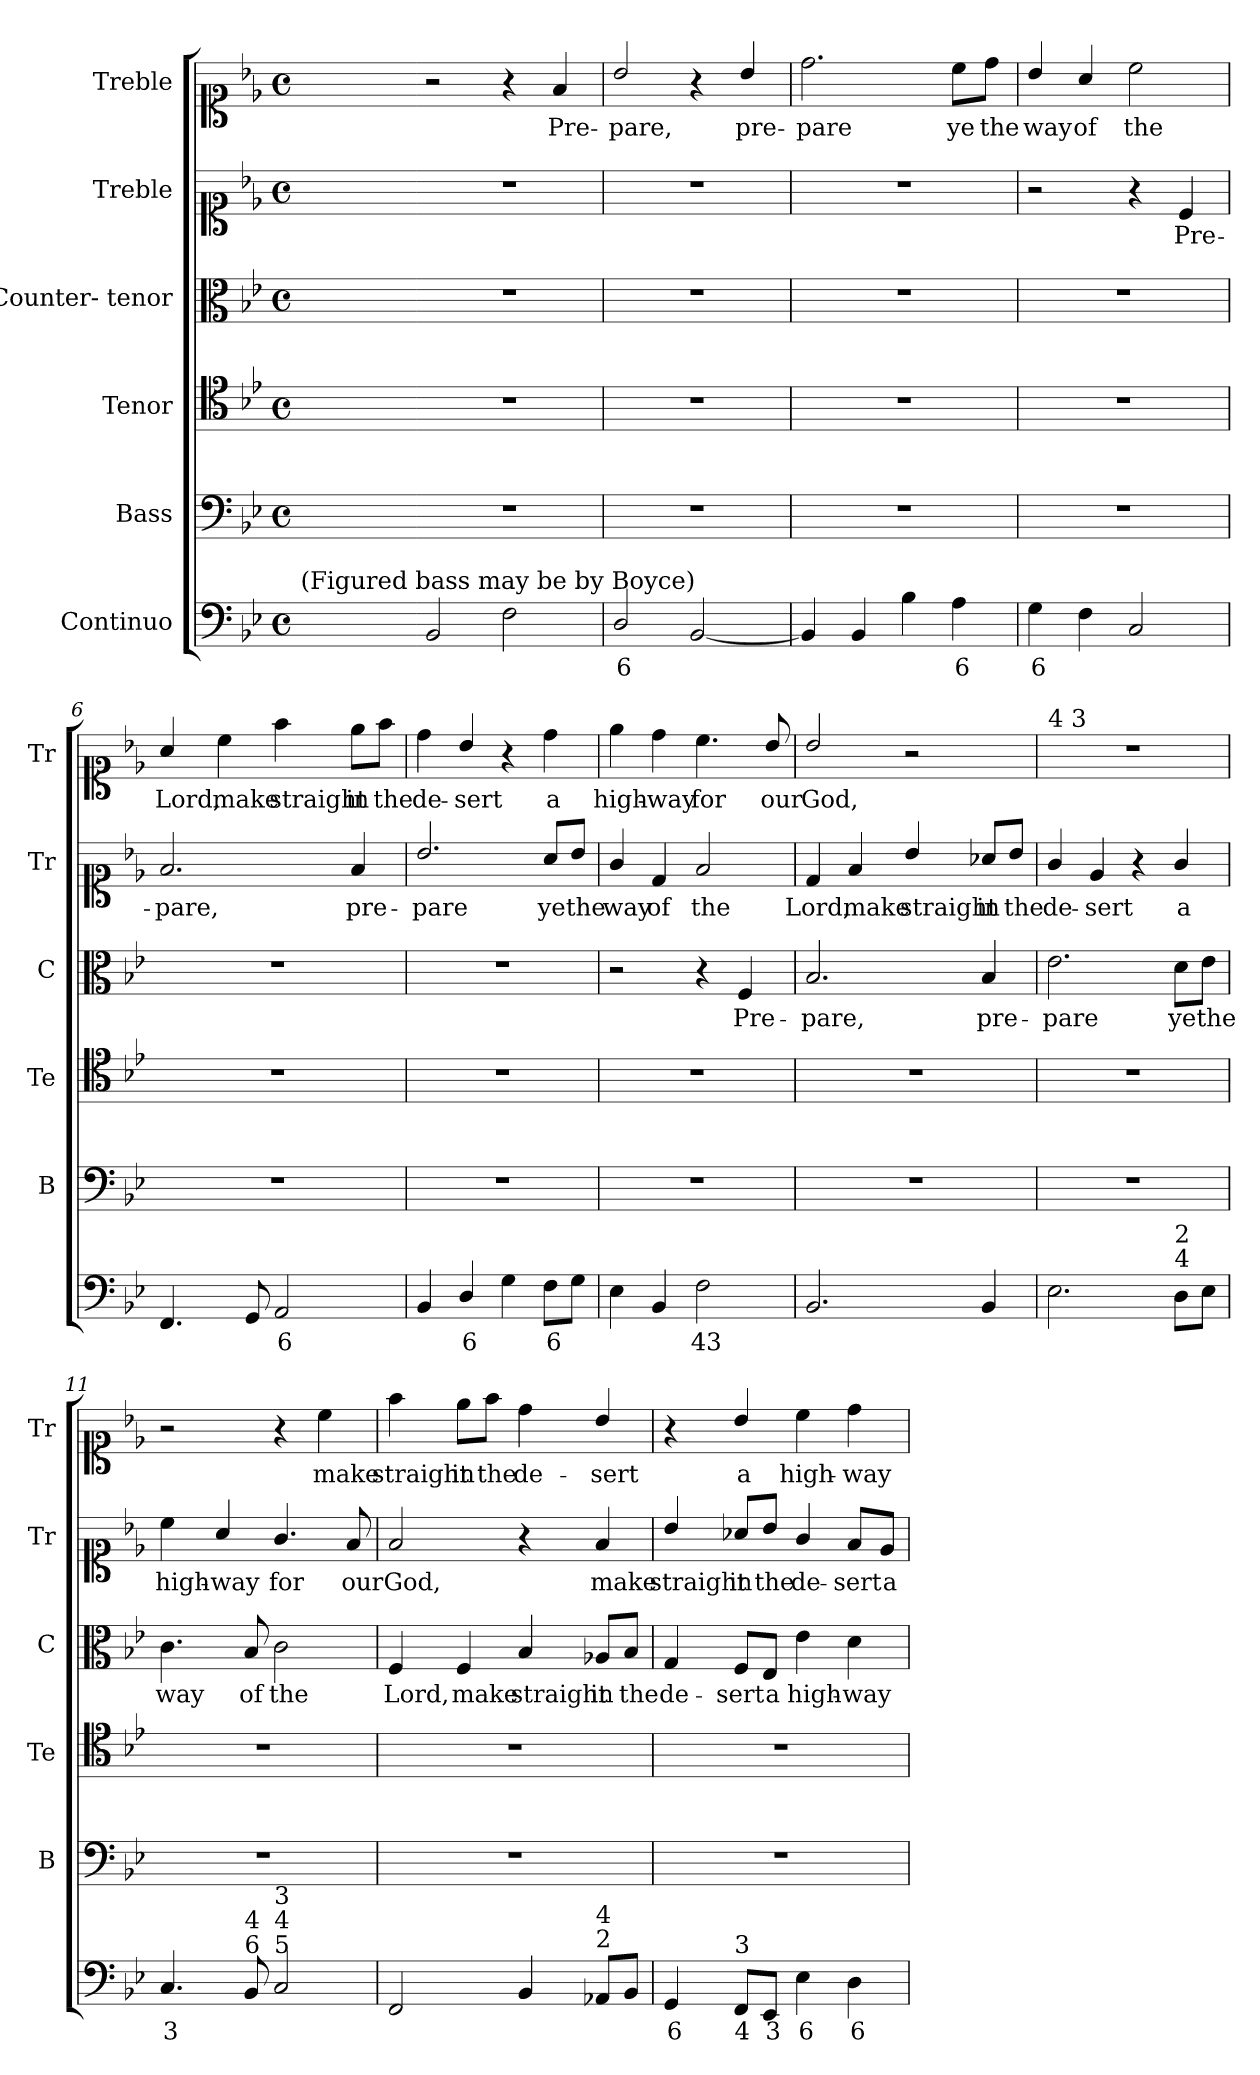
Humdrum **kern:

**kern	**text	**kern	**kern	**kern	**text	**kern	**text	**kern	**text
*part6	*part6	*part5	*part4	*part3	*part3	*part2	*part2	*part1	*part1
*staff6	*staff6	*staff5	*staff4	*staff3	*staff3	*staff2	*staff2	*staff1	*staff1
*I"Continuo	*	*I"Bass	*I"Tenor	*I"Counter- tenor	*	*I"Treble	*	*I"Treble	*
*	*	*I'B	*I'Te	*I'C	*	*I'Tr	*	*I'Tr	*
*clefF4	*	*clefF4	*clefC4	*clefC3	*	*clefC1	*	*clefC1	*
*	*	*	*ITrd7c12	*ITrd7c12	*	*	*	*	*
*k[b-e-]	*	*k[b-e-]	*k[b-e-]	*k[b-e-]	*	*k[b-e-]	*	*k[b-e-]	*
*B-:	*	*B-:	*B-:	*B-:	*	*B-:	*	*B-:	*
*M4/4	*	*M4/4	*M4/4	*M4/4	*	*M4/4	*	*M4/4	*
*met(c)	*	*met(c)	*met(c)	*met(c)	*	*met(c)	*	*met(c)	*
=1	=1	=1	=1	=1	=1	=1	=1	=1	=1
!LO:TX:a:t=(Figured bass may be by Boyce)	!	!	!	!	!	!	!	!	!
1ryy	.	1ryy	1ryy	1ryy	.	1ryy	.	1ryy	.
=2-	=2-	=2-	=2-	=2-	=2-	=2-	=2-	=2-	=2-
2BB-/	.	1r	1r	1r	.	1r	.	2r	.
2F\	.	.	.	.	.	.	.	4r	.
!	!	!	!	!	!	!	!	!	!LO:LY:b
.	.	.	.	.	.	.	.	4f/	Pre-
=3	=3	=3	=3	=3	=3	=3	=3	=3	=3
!	!LO:LY:b	!	!	!	!	!	!	!	!LO:LY:b
2D/	6	1r	1r	1r	.	1r	.	2b-/	-pare,
[2BB-/	.	.	.	.	.	.	.	4r	.
!	!	!	!	!	!	!	!	!	!LO:LY:b
.	.	.	.	.	.	.	.	4b-/	pre-
=4	=4	=4	=4	=4	=4	=4	=4	=4	=4
!	!	!	!	!	!	!	!	!	!LO:LY:b
4BB-/]	.	1r	1r	1r	.	1r	.	2.dd\	-pare
4BB-/	.	.	.	.	.	.	.	.	.
4B-\	.	.	.	.	.	.	.	.	.
!	!LO:LY:b	!	!	!	!	!	!	!	!LO:LY:b
4A\	6	.	.	.	.	.	.	8cc\L	ye
!	!	!	!	!	!	!	!	!	!LO:LY:b
.	.	.	.	.	.	.	.	8dd\J	the
=5	=5	=5	=5	=5	=5	=5	=5	=5	=5
!	!LO:LY:b	!	!	!	!	!	!	!	!LO:LY:b
4G\	6	1r	1r	1r	.	2r	.	4b-/	way
!	!	!	!	!	!	!	!	!	!LO:LY:b
4F\	.	.	.	.	.	.	.	4a/	of
!	!	!	!	!	!	!	!	!	!LO:LY:b
2C/	.	.	.	.	.	4r	.	2cc\	the
!	!	!	!	!	!	!	!LO:LY:b	!	!
.	.	.	.	.	.	4c/	Pre-	.	.
!!LO:LB:g=z
=6	=6	=6	=6	=6	=6	=6	=6	=6	=6
!	!	!	!	!	!	!	!LO:LY:b	!	!LO:LY:b
4.FF/	.	1r	1r	1r	.	2.f/	-pare,	4a/	Lord,
!	!	!	!	!	!	!	!	!	!LO:LY:b
.	.	.	.	.	.	.	.	4cc\	make
8GG/	.	.	.	.	.	.	.	.	.
!	!LO:LY:b	!	!	!	!	!	!	!	!LO:LY:b
2AA/	6	.	.	.	.	.	.	4ff\	straight
!	!	!	!	!	!	!	!LO:LY:b	!	!LO:LY:b
.	.	.	.	.	.	4f/	pre-	8ee-\L	in
!	!	!	!	!	!	!	!	!	!LO:LY:b
.	.	.	.	.	.	.	.	8ff\J	the
=7	=7	=7	=7	=7	=7	=7	=7	=7	=7
!	!	!	!	!	!	!	!LO:LY:b	!	!LO:LY:b
4BB-/	.	1r	1r	1r	.	2.b-/	-pare	4dd\	de-
!	!LO:LY:b	!	!	!	!	!	!	!	!LO:LY:b
4D/	6	.	.	.	.	.	.	4b-/	-sert
4G\	.	.	.	.	.	.	.	4r	.
!	!LO:LY:b	!	!	!	!	!	!LO:LY:b	!	!LO:LY:b
8F\L	6	.	.	.	.	8a/L	ye	4dd\	a
!	!	!	!	!	!	!	!LO:LY:b	!	!
8G\J	.	.	.	.	.	8b-/J	the	.	.
=8	=8	=8	=8	=8	=8	=8	=8	=8	=8
!	!	!	!	!	!	!	!LO:LY:b	!	!LO:LY:b
4E-\	.	1r	1r	2r	.	4g/	way	4ee-\	high-
!	!	!	!	!	!	!	!LO:LY:b	!	!LO:LY:b
4BB-/	.	.	.	.	.	4d/	of	4dd\	-way
!	!LO:LY:b	!	!	!	!	!	!LO:LY:b	!	!LO:LY:b
2F\	43	.	.	4r	.	2f/	the	4.cc\	for
!	!	!	!	!	!LO:LY:b	!	!	!	!
.	.	.	.	4FF/	Pre-	.	.	.	.
!	!	!	!	!	!	!	!	!	!LO:LY:b
.	.	.	.	.	.	.	.	8b-/	our
=9	=9	=9	=9	=9	=9	=9	=9	=9	=9
!	!	!	!	!	!LO:LY:b	!	!LO:LY:b	!	!LO:LY:b
2.BB-/	.	1r	1r	2.BB-/	-pare,	4d/	Lord,	2b-/	God,
!	!	!	!	!	!	!	!LO:LY:b	!	!
.	.	.	.	.	.	4f/	make	.	.
!	!	!	!	!	!	!	!LO:LY:b	!	!
.	.	.	.	.	.	4b-/	straight	2r	.
!	!	!	!	!	!LO:LY:b	!	!LO:LY:b	!	!
4BB-/	.	.	.	4BB-/	pre-	8a-X/L	in	.	.
!	!	!	!	!	!	!	!LO:LY:b	!	!
.	.	.	.	.	.	8b-/J	the	.	.
!!LO:PB:g=z
=10	=10	=10	=10	=10	=10	=10	=10	=10	=10
!	!	!	!	!	!	!	!	!LO:TX:a:t=4  3	!
!	!	!	!	!	!LO:LY:b	!	!LO:LY:b	!	!
2.E-\	.	1r	1r	2.E-\	-pare	4g/	de-	1r	.
!	!	!	!	!	!	!	!LO:LY:b	!	!
.	.	.	.	.	.	4e-/	-sert	.	.
.	.	.	.	.	.	4r	.	.	.
!LO:TX:a:t=4	!	!	!	!	!	!	!	!	!
!LO:TX:a:t=2	!	!	!	!	!	!	!	!	!
!	!	!	!	!	!LO:LY:b	!	!LO:LY:b	!	!
8D\L	.	.	.	8D\L	ye	4g/	a	.	.
!	!	!	!	!	!LO:LY:b	!	!	!	!
8E-\J	.	.	.	8E-\J	the	.	.	.	.
=11	=11	=11	=11	=11	=11	=11	=11	=11	=11
!	!LO:LY:b	!	!	!	!LO:LY:b	!	!LO:LY:b	!	!
4.C/	3	1r	1r	4.C\	way	4cc\	high-	2r	.
!	!	!	!	!	!	!	!LO:LY:b	!	!
.	.	.	.	.	.	4a/	-way	.	.
!LO:TX:a:t=6	!	!	!	!	!	!	!	!	!
!LO:TX:a:t=4	!	!	!	!	!	!	!	!	!
!	!	!	!	!	!LO:LY:b	!	!	!	!
8BB-/	.	.	.	8BB-/	of	.	.	.	.
!LO:TX:a:t=5	!	!	!	!	!	!	!	!	!
!LO:TX:a:t=4	!	!	!	!	!	!	!	!	!
!LO:TX:a:t=3	!	!	!	!	!	!	!	!	!
!	!	!	!	!	!LO:LY:b	!	!LO:LY:b	!	!
2C/	.	.	.	2C\	the	4.g/	for	4r	.
!	!	!	!	!	!	!	!	!	!LO:LY:b
.	.	.	.	.	.	.	.	4cc\	make
!	!	!	!	!	!	!	!LO:LY:b	!	!
.	.	.	.	.	.	8f/	our	.	.
=12	=12	=12	=12	=12	=12	=12	=12	=12	=12
!	!	!	!	!	!LO:LY:b	!	!LO:LY:b	!	!LO:LY:b
2FF/	.	1r	1r	4FF/	Lord,	2f/	God,	4ff\	straight
!	!	!	!	!	!LO:LY:b	!	!	!	!LO:LY:b
.	.	.	.	4FF/	make	.	.	8ee-\L	in
!	!	!	!	!	!	!	!	!	!LO:LY:b
.	.	.	.	.	.	.	.	8ff\J	the
!	!	!	!	!	!LO:LY:b	!	!	!	!LO:LY:b
4BB-/	.	.	.	4BB-/	straight	4r	.	4dd\	de-
!LO:TX:a:t=2	!	!	!	!	!	!	!	!	!
!LO:TX:a:t=4	!	!	!	!	!	!	!	!	!
!	!	!	!	!	!LO:LY:b	!	!LO:LY:b	!	!LO:LY:b
8AA-X/L	.	.	.	8AA-X/L	in	4f/	make	4b-/	-sert
!	!	!	!	!	!LO:LY:b	!	!	!	!
8BB-/J	.	.	.	8BB-/J	the	.	.	.	.
!!LO:PB:g=z
=13	=13	=13	=13	=13	=13	=13	=13	=13	=13
!	!LO:LY:b	!	!	!	!LO:LY:b	!	!LO:LY:b	!	!
4GG/	6	1r	1r	4GG/	de-	4b-/	straight	4r	.
!LO:TX:a:t=3	!	!	!	!	!	!	!	!	!
!	!LO:LY:b	!	!	!	!LO:LY:b	!	!LO:LY:b	!	!LO:LY:b
8FF/L	4	.	.	8FF/L	-sert	8a-X/L	in	4b-/	a
!	!LO:LY:b	!	!	!	!LO:LY:b	!	!LO:LY:b	!	!
8EE-/J	3	.	.	8EE-/J	a	8b-/J	the	.	.
!	!LO:LY:b	!	!	!	!LO:LY:b	!	!LO:LY:b	!	!LO:LY:b
4E-\	6	.	.	4E-\	high-	4g/	de-	4cc\	high-
!	!LO:LY:b	!	!	!	!LO:LY:b	!	!LO:LY:b	!	!LO:LY:b
4D\	6	.	.	4D\	-way	8f/L	-sert	4dd\	-way
!	!	!	!	!	!	!	!LO:LY:b	!	!
.	.	.	.	.	.	8e-/J	a	.	.
=	=	=	=	=	=	=	=	=	=
*-	*-	*-	*-	*-	*-	*-	*-	*-	*-
